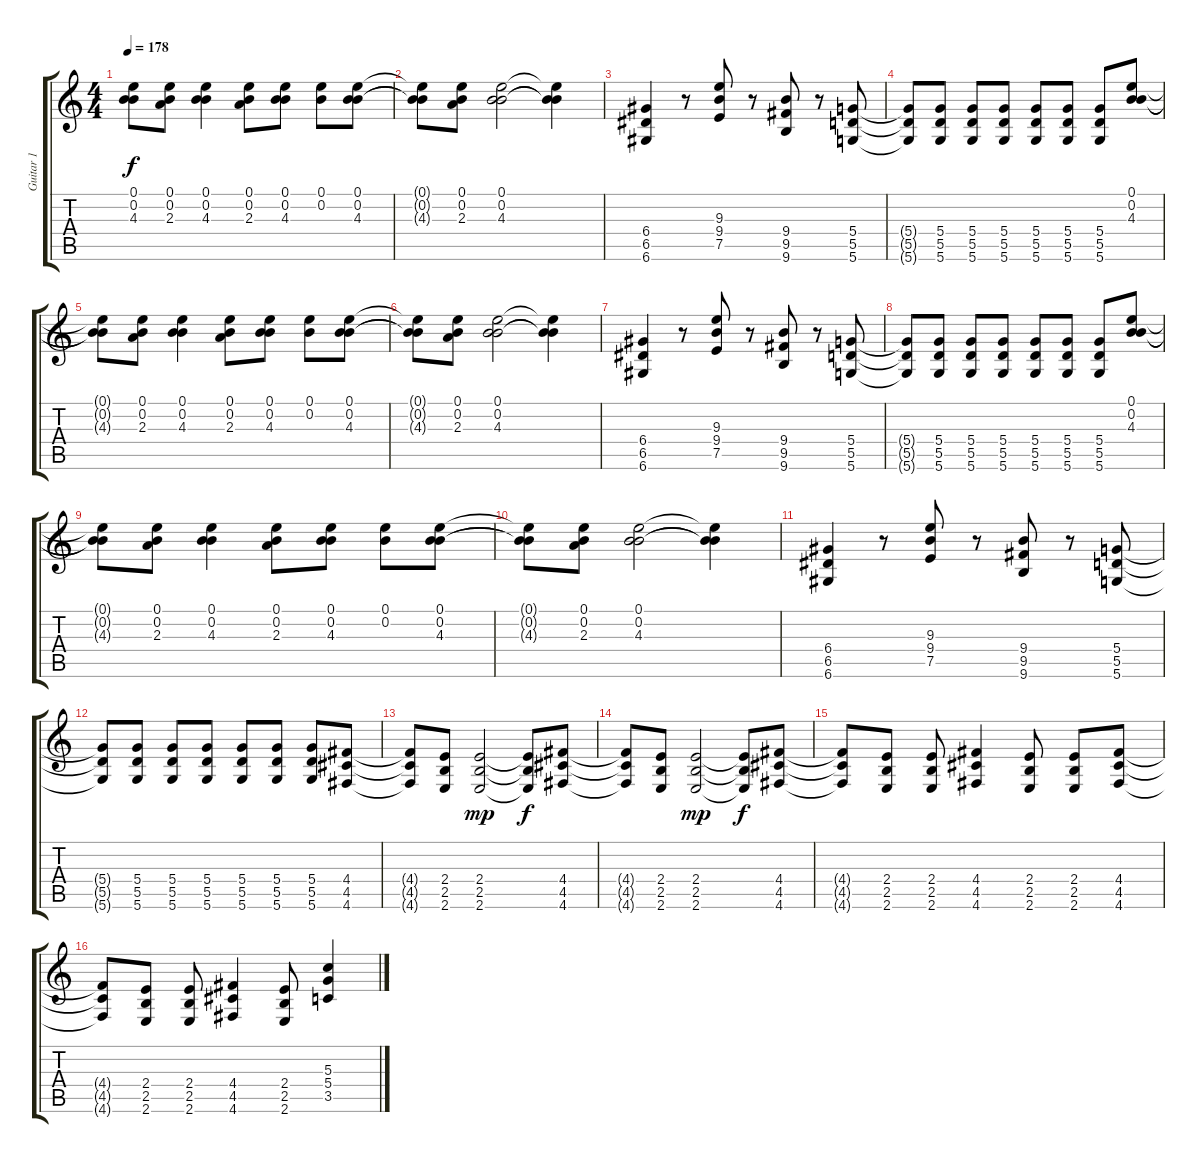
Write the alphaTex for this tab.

\track ("Guitar 1" "Guitar 1") {solo instrument overdrivenguitar}
\staff {score tabs}
\tuning (E4 B3 G3 D3 A2 D2) {hide}
\ts (4 4)
\tempo 178
\clef g2
\ks c
(0.1{t} 0.2{t} 4.3{t}).8{dy f} (0.1 0.2 2.3).8 (0.1 0.2 4.3).4 (0.1 0.2 2.3).8 (0.1 0.2 4.3).8 (0.1 0.2).8 (0.1 0.2 4.3).8 |
(0.1{t} 0.2{t} 4.3{t}).8 (0.1 0.2 2.3).8 (0.1 0.2 4.3).2 (0.1{t} 0.2{t} 4.3{t}).4 |
(6.4 6.5 6.6).4 r.8 (9.3 9.4 7.5).8 r.8 (9.4 9.5 9.6).8 r.8 (5.4 5.5 5.6).8 |
(5.4{t} 5.5{t} 5.6{t}).8 (5.4 5.5 5.6).8 (5.4 5.5 5.6).8 (5.4 5.5 5.6).8 (5.4 5.5 5.6).8 (5.4 5.5 5.6).8 (5.4 5.5 5.6).8 (0.1 0.2 4.3).8 |
(0.1{t} 0.2{t} 4.3{t}).8 (0.1 0.2 2.3).8 (0.1 0.2 4.3).4 (0.1 0.2 2.3).8 (0.1 0.2 4.3).8 (0.1 0.2).8 (0.1 0.2 4.3).8 |
(0.1{t} 0.2{t} 4.3{t}).8 (0.1 0.2 2.3).8 (0.1 0.2 4.3).2 (0.1{t} 0.2{t} 4.3{t}).4 |
(6.4 6.5 6.6).4 r.8 (9.3 9.4 7.5).8 r.8 (9.4 9.5 9.6).8 r.8 (5.4 5.5 5.6).8 |
(5.4{t} 5.5{t} 5.6{t}).8 (5.4 5.5 5.6).8 (5.4 5.5 5.6).8 (5.4 5.5 5.6).8 (5.4 5.5 5.6).8 (5.4 5.5 5.6).8 (5.4 5.5 5.6).8 (0.1 0.2 4.3).8 |
(0.1{t} 0.2{t} 4.3{t}).8 (0.1 0.2 2.3).8 (0.1 0.2 4.3).4 (0.1 0.2 2.3).8 (0.1 0.2 4.3).8 (0.1 0.2).8 (0.1 0.2 4.3).8 |
(0.1{t} 0.2{t} 4.3{t}).8 (0.1 0.2 2.3).8 (0.1 0.2 4.3).2 (0.1{t} 0.2{t} 4.3{t}).4 |
(6.4 6.5 6.6).4 r.8 (9.3 9.4 7.5).8 r.8 (9.4 9.5 9.6).8 r.8 (5.4 5.5 5.6).8 |
(5.4{t} 5.5{t} 5.6{t}).8 (5.4 5.5 5.6).8 (5.4 5.5 5.6).8 (5.4 5.5 5.6).8 (5.4 5.5 5.6).8 (5.4 5.5 5.6).8 (5.4 5.5 5.6).8 (4.4 4.5 4.6).8 |
(4.4{t} 4.5{t} 4.6{t}).8 (2.4 2.5 2.6).8 (2.4 2.5 2.6).2{dy mp} (2.4{t} 2.5{t} 2.6{t}).8{dy f} (4.4 4.5 4.6).8 |
(4.4{t} 4.5{t} 4.6{t}).8 (2.4 2.5 2.6).8 (2.4 2.5 2.6).2{dy mp} (2.4{t} 2.5{t} 2.6{t}).8{dy f} (4.4 4.5 4.6).8 |
(4.4{t} 4.5{t} 4.6{t}).8 (2.4 2.5 2.6).8 (2.4 2.5 2.6).8 (4.4 4.5 4.6).4 (2.4 2.5 2.6).8 (2.4 2.5 2.6).8 (4.4 4.5 4.6).8 |
(4.4{t} 4.5{t} 4.6{t}).8 (2.4 2.5 2.6).8 (2.4 2.5 2.6).8 (4.4 4.5 4.6).4 (2.4 2.5 2.6).8 (5.3 5.4 3.5).4
